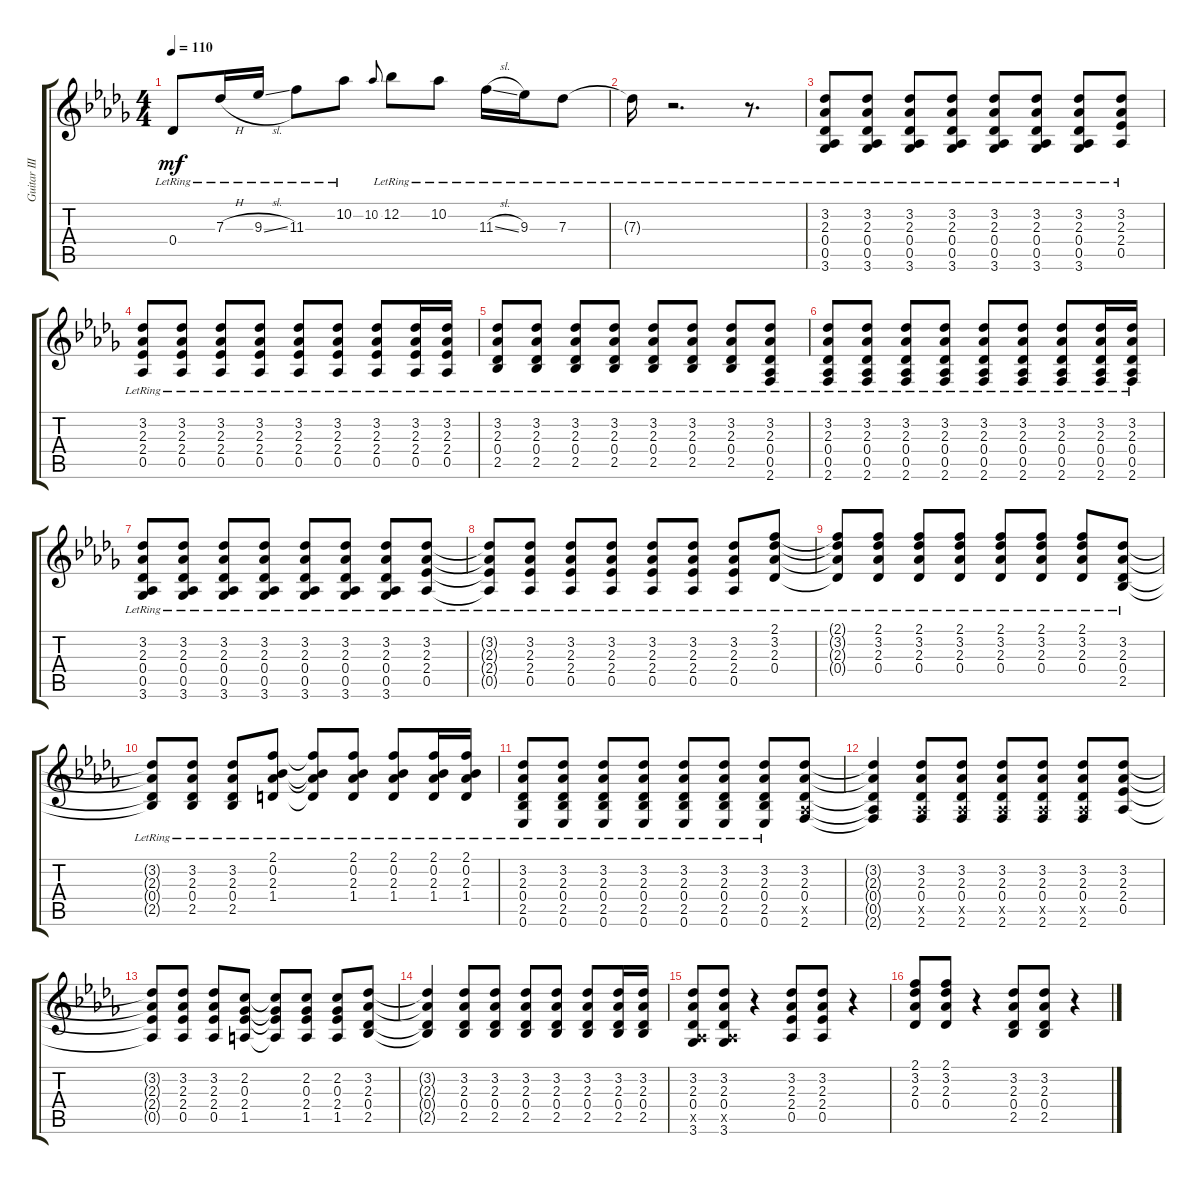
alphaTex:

\track ("Guitar Ⅲ" "Guitar Ⅲ") {instrument overdrivenguitar}
\staff {score tabs}
\tuning (Eb4 Bb3 Gb3 Db3 Ab2 Eb2) {hide}
\ts (4 4)
\tempo 110
\clef g2
\ks db
0.4{lr}.8{dy mf} 7.3{h lr}.16 9.3{sl lr}.16 11.3{lr}.8 10.2{lr}.8 10.2.8{gr onbeat} 12.2{lr}.8 10.2{lr}.8 11.3{sl lr}.16 9.3{lr}.16 7.3{lr}.8 |
7.3{lr t}.16 r.2{d} r.8{d} |
\section ("" "")
(3.2{lr} 2.3{lr} 0.4{lr} 0.5{lr} 3.6{lr}).8 (3.2{lr} 2.3{lr} 0.4{lr} 0.5{lr} 3.6{lr}).8 (3.2{lr} 2.3{lr} 0.4{lr} 0.5{lr} 3.6{lr}).8 (3.2{lr} 2.3{lr} 0.4{lr} 0.5{lr} 3.6{lr}).8 (3.2{lr} 2.3{lr} 0.4{lr} 0.5{lr} 3.6{lr}).8 (3.2{lr} 2.3{lr} 0.4{lr} 0.5{lr} 3.6{lr}).8 (3.2{lr} 2.3{lr} 0.4{lr} 0.5{lr} 3.6{lr}).8 (3.2{lr} 2.3{lr} 2.4{lr} 0.5{lr}).8 |
(3.2{lr} 2.3{lr} 2.4{lr} 0.5{lr}).8 (3.2{lr} 2.3{lr} 2.4{lr} 0.5{lr}).8 (3.2{lr} 2.3{lr} 2.4{lr} 0.5{lr}).8 (3.2{lr} 2.3{lr} 2.4{lr} 0.5{lr}).8 (3.2{lr} 2.3{lr} 2.4{lr} 0.5{lr}).8 (3.2{lr} 2.3{lr} 2.4{lr} 0.5{lr}).8 (3.2{lr} 2.3{lr} 2.4{lr} 0.5{lr}).8 (3.2{lr} 2.3{lr} 2.4{lr} 0.5{lr}).16 (3.2{lr} 2.3{lr} 2.4{lr} 0.5{lr}).16 |
(3.2{lr} 2.3{lr} 0.4{lr} 2.5{lr}).8 (3.2{lr} 2.3{lr} 0.4{lr} 2.5{lr}).8 (3.2{lr} 2.3{lr} 0.4{lr} 2.5{lr}).8 (3.2{lr} 2.3{lr} 0.4{lr} 2.5{lr}).8 (3.2{lr} 2.3{lr} 0.4{lr} 2.5{lr}).8 (3.2{lr} 2.3{lr} 0.4{lr} 2.5{lr}).8 (3.2{lr} 2.3{lr} 0.4{lr} 2.5{lr}).8 (3.2{lr} 2.3{lr} 0.4{lr} 0.5{lr} 2.6{lr}).8 |
(3.2{lr} 2.3{lr} 0.4{lr} 0.5{lr} 2.6{lr}).8 (3.2{lr} 2.3{lr} 0.4{lr} 0.5{lr} 2.6{lr}).8 (3.2{lr} 2.3{lr} 0.4{lr} 0.5{lr} 2.6{lr}).8 (3.2{lr} 2.3{lr} 0.4{lr} 0.5{lr} 2.6{lr}).8 (3.2{lr} 2.3{lr} 0.4{lr} 0.5{lr} 2.6{lr}).8 (3.2{lr} 2.3{lr} 0.4{lr} 0.5{lr} 2.6{lr}).8 (3.2{lr} 2.3{lr} 0.4{lr} 0.5{lr} 2.6{lr}).8 (3.2{lr} 2.3{lr} 0.4{lr} 0.5{lr} 2.6{lr}).16 (3.2{lr} 2.3{lr} 0.4{lr} 0.5{lr} 2.6{lr}).16 |
(3.2{lr} 2.3{lr} 0.4{lr} 0.5{lr} 3.6{lr}).8 (3.2{lr} 2.3{lr} 0.4{lr} 0.5{lr} 3.6{lr}).8 (3.2{lr} 2.3{lr} 0.4{lr} 0.5{lr} 3.6{lr}).8 (3.2{lr} 2.3{lr} 0.4{lr} 0.5{lr} 3.6{lr}).8 (3.2{lr} 2.3{lr} 0.4{lr} 0.5{lr} 3.6{lr}).8 (3.2{lr} 2.3{lr} 0.4{lr} 0.5{lr} 3.6{lr}).8 (3.2{lr} 2.3{lr} 0.4{lr} 0.5{lr} 3.6{lr}).8 (3.2{lr} 2.3{lr} 2.4{lr} 0.5{lr}).8 |
(3.2{lr t} 2.3{lr t} 2.4{lr t} 0.5{lr t}).8 (3.2{lr} 2.3{lr} 2.4{lr} 0.5{lr}).8 (3.2{lr} 2.3{lr} 2.4{lr} 0.5{lr}).8 (3.2{lr} 2.3{lr} 2.4{lr} 0.5{lr}).8 (3.2{lr} 2.3{lr} 2.4{lr} 0.5{lr}).8 (3.2{lr} 2.3{lr} 2.4{lr} 0.5{lr}).8 (3.2{lr} 2.3{lr} 2.4{lr} 0.5{lr}).8 (2.1{lr} 3.2{lr} 2.3{lr} 0.4{lr}).8 |
(2.1{lr t} 3.2{lr t} 2.3{lr t} 0.4{lr t}).8 (2.1{lr} 3.2{lr} 2.3{lr} 0.4{lr}).8 (2.1{lr} 3.2{lr} 2.3{lr} 0.4{lr}).8 (2.1{lr} 3.2{lr} 2.3{lr} 0.4{lr}).8 (2.1{lr} 3.2{lr} 2.3{lr} 0.4{lr}).8 (2.1{lr} 3.2{lr} 2.3{lr} 0.4{lr}).8 (2.1{lr} 3.2{lr} 2.3{lr} 0.4{lr}).8 (3.2{lr} 2.3{lr} 0.4{lr} 2.5{lr}).8 |
(3.2{lr t} 2.3{lr t} 0.4{lr t} 2.5{lr t}).8 (3.2{lr} 2.3{lr} 0.4{lr} 2.5{lr}).8 (3.2{lr} 2.3{lr} 0.4{lr} 2.5{lr}).8 (2.1{lr} 0.2{lr} 2.3{lr} 1.4{lr}).8 (2.1{lr t} 0.2{lr t} 2.3{lr t} 1.4{lr t}).8 (2.1{lr} 0.2{lr} 2.3{lr} 1.4{lr}).8 (2.1{lr} 0.2{lr} 2.3{lr} 1.4{lr}).8 (2.1{lr} 0.2{lr} 2.3{lr} 1.4{lr}).16 (2.1{lr} 0.2{lr} 2.3{lr} 1.4{lr}).16 |
(3.2{lr} 2.3{lr} 0.4{lr} 2.5{lr} 0.6{lr}).8 (3.2{lr} 2.3{lr} 0.4{lr} 2.5{lr} 0.6{lr}).8 (3.2{lr} 2.3{lr} 0.4{lr} 2.5{lr} 0.6{lr}).8 (3.2{lr} 2.3{lr} 0.4{lr} 2.5{lr} 0.6{lr}).8 (3.2{lr} 2.3{lr} 0.4{lr} 2.5{lr} 0.6{lr}).8 (3.2{lr} 2.3{lr} 0.4{lr} 2.5{lr} 0.6{lr}).8 (3.2{lr} 2.3{lr} 0.4{lr} 2.5{lr} 0.6{lr}).8 (3.2 2.3 0.4 0.5{x} 2.6).8 |
(3.2{t} 2.3{t} 0.4{t} 0.5{t} 2.6{t}).4 (3.2 2.3 0.4 0.5{x} 2.6).8 (3.2 2.3 0.4 0.5{x} 2.6).8 (3.2 2.3 0.4 0.5{x} 2.6).8 (3.2 2.3 0.4 0.5{x} 2.6).8 (3.2 2.3 0.4 0.5{x} 2.6).8 (3.2 2.3 2.4 0.5).8 |
(3.2{t} 2.3{t} 2.4{t} 0.5{t}).8 (3.2 2.3 2.4 0.5).8 (3.2 2.3 2.4 0.5).8 (2.2 0.3 2.4 1.5).8 (2.2{t} 0.3{t} 2.4{t} 1.5{t}).8 (2.2 0.3 2.4 1.5).8 (2.2 0.3 2.4 1.5).8 (3.2 2.3 0.4 2.5).8 |
(3.2{t} 2.3{t} 0.4{t} 2.5{t}).4 (3.2 2.3 0.4 2.5).8 (3.2 2.3 0.4 2.5).8 (3.2 2.3 0.4 2.5).8 (3.2 2.3 0.4 2.5).8 (3.2 2.3 0.4 2.5).8 (3.2 2.3 0.4 2.5).16 (3.2 2.3 0.4 2.5).16 |
(3.2 2.3 0.4 0.5{x} 3.6).8 (3.2 2.3 0.4 0.5{x} 3.6).8 r.4 (3.2 2.3 2.4 0.5).8 (3.2 2.3 2.4 0.5).8 r.4 |
(2.1 3.2 2.3 0.4).8 (2.1 3.2 2.3 0.4).8 r.4 (3.2 2.3 0.4 2.5).8 (3.2 2.3 0.4 2.5).8 r.4
